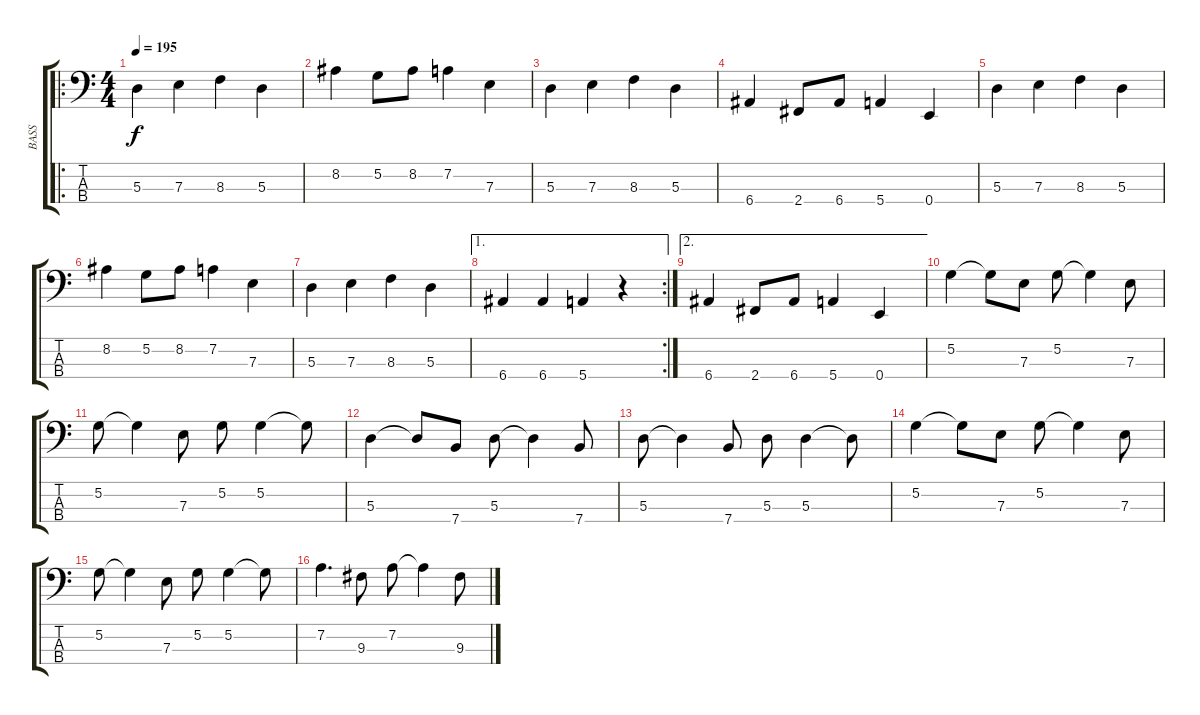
\track ("BASS" "BASS") {instrument electricbassfinger}
\staff {score tabs}
\tuning (G2 D2 A1 E1) {hide}
\ro
\ts (4 4)
\tempo 195
\clef f4
\ks c
5.3.4{dy f} 7.3.4 8.3.4 5.3.4 |
8.2.4 5.2.8 8.2.8 7.2.4 7.3.4 |
5.3.4 7.3.4 8.3.4 5.3.4 |
6.4.4 2.4.8 6.4.8 5.4.4 0.4.4 |
5.3.4 7.3.4 8.3.4 5.3.4 |
8.2.4 5.2.8 8.2.8 7.2.4 7.3.4 |
5.3.4 7.3.4 8.3.4 5.3.4 |
\ae 1
\rc 2
6.4.4 6.4.4 5.4.4 r.4 |
\ae 2
6.4.4 2.4.8 6.4.8 5.4.4 0.4.4 |
5.2.4 5.2{t}.8 7.3.8 5.2.8 5.2{t}.4 7.3.8 |
5.2.8 5.2{t}.4 7.3.8 5.2.8 5.2.4 5.2{t}.8 |
5.3.4 5.3{t}.8 7.4.8 5.3.8 5.3{t}.4 7.4.8 |
5.3.8 5.3{t}.4 7.4.8 5.3.8 5.3.4 5.3{t}.8 |
5.2.4 5.2{t}.8 7.3.8 5.2.8 5.2{t}.4 7.3.8 |
5.2.8 5.2{t}.4 7.3.8 5.2.8 5.2.4 5.2{t}.8 |
7.2.4{d} 9.3.8 7.2.8 7.2{t}.4 9.3.8
